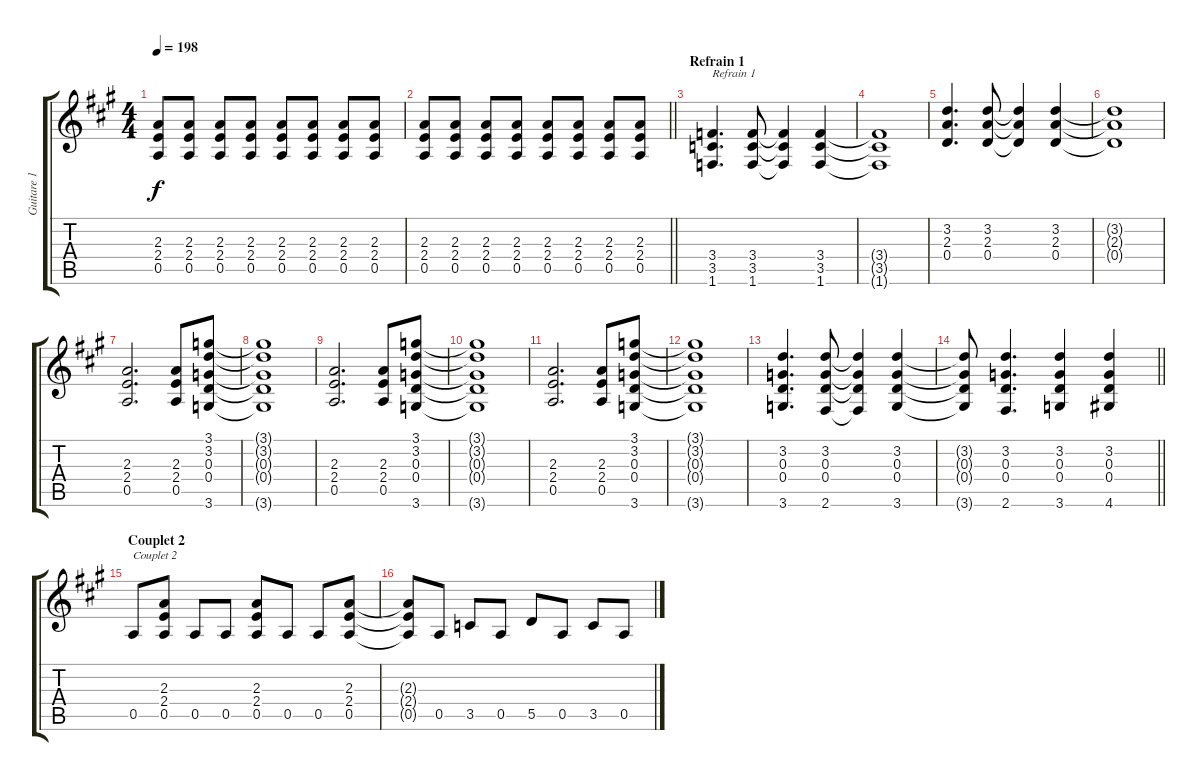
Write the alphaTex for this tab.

\track ("Guitare 1 (Angus Young)" "Guitare 1 ") {instrument distortionguitar}
\staff {score tabs}
\tuning (E4 B3 G3 D3 A2 E2) {hide}
\ts (4 4)
\tempo 198
\clef g2
\ks a
(2.3 2.4 0.5).8{dy f} (2.3 2.4 0.5).8 (2.3 2.4 0.5).8 (2.3 2.4 0.5).8 (2.3 2.4 0.5).8 (2.3 2.4 0.5).8 (2.3 2.4 0.5).8 (2.3 2.4 0.5).8 |
\barLineRight lightlight
(2.3 2.4 0.5).8 (2.3 2.4 0.5).8 (2.3 2.4 0.5).8 (2.3 2.4 0.5).8 (2.3 2.4 0.5).8 (2.3 2.4 0.5).8 (2.3 2.4 0.5).8 (2.3 2.4 0.5).8 |
\section ("" "Refrain 1")
(3.4 3.5 1.6).4{d txt "Refrain 1"} (3.4 3.5 1.6).8 (3.4{t} 3.5{t} 1.6{t}).4 (3.4 3.5 1.6).4 |
(3.4{t} 3.5{t} 1.6{t}).1 |
(3.2 2.3 0.4).4{d} (3.2 2.3 0.4).8 (3.2{t} 2.3{t} 0.4{t}).4 (3.2 2.3 0.4).4 |
(3.2{t} 2.3{t} 0.4{t}).1 |
(2.3 2.4 0.5).2{d} (2.3 2.4 0.5).8 (3.1 3.2 0.3 0.4 3.6).8 |
(3.1{t} 3.2{t} 0.3{t} 0.4{t} 3.6{t}).1 |
(2.3 2.4 0.5).2{d} (2.3 2.4 0.5).8 (3.1 3.2 0.3 0.4 3.6).8 |
(3.1{t} 3.2{t} 0.3{t} 0.4{t} 3.6{t}).1 |
(2.3 2.4 0.5).2{d} (2.3 2.4 0.5).8 (3.1 3.2 0.3 0.4 3.6).8 |
(3.1{t} 3.2{t} 0.3{t} 0.4{t} 3.6{t}).1 |
(3.2 0.3 0.4 3.6).4{d} (3.2 0.3 0.4 2.6).8 (3.2{t} 0.3{t} 0.4{t} 2.6{t}).4 (3.2 0.3 0.4 3.6).4 |
\barLineRight lightlight
(3.2{t} 0.3{t} 0.4{t} 3.6{t}).8 (3.2 0.3 0.4 2.6).4{d} (3.2 0.3 0.4 3.6).4 (3.2 0.3 0.4 4.6).4 |
\section ("" "Couplet 2")
0.5.8{txt "Couplet 2"} (2.3 2.4 0.5).8 0.5.8 0.5.8 (2.3 2.4 0.5).8 0.5.8 0.5.8 (2.3 2.4 0.5).8 |
(2.3{t} 2.4{t} 0.5{t}).8 0.5.8 3.5.8 0.5.8 5.5.8 0.5.8 3.5.8 0.5.8
